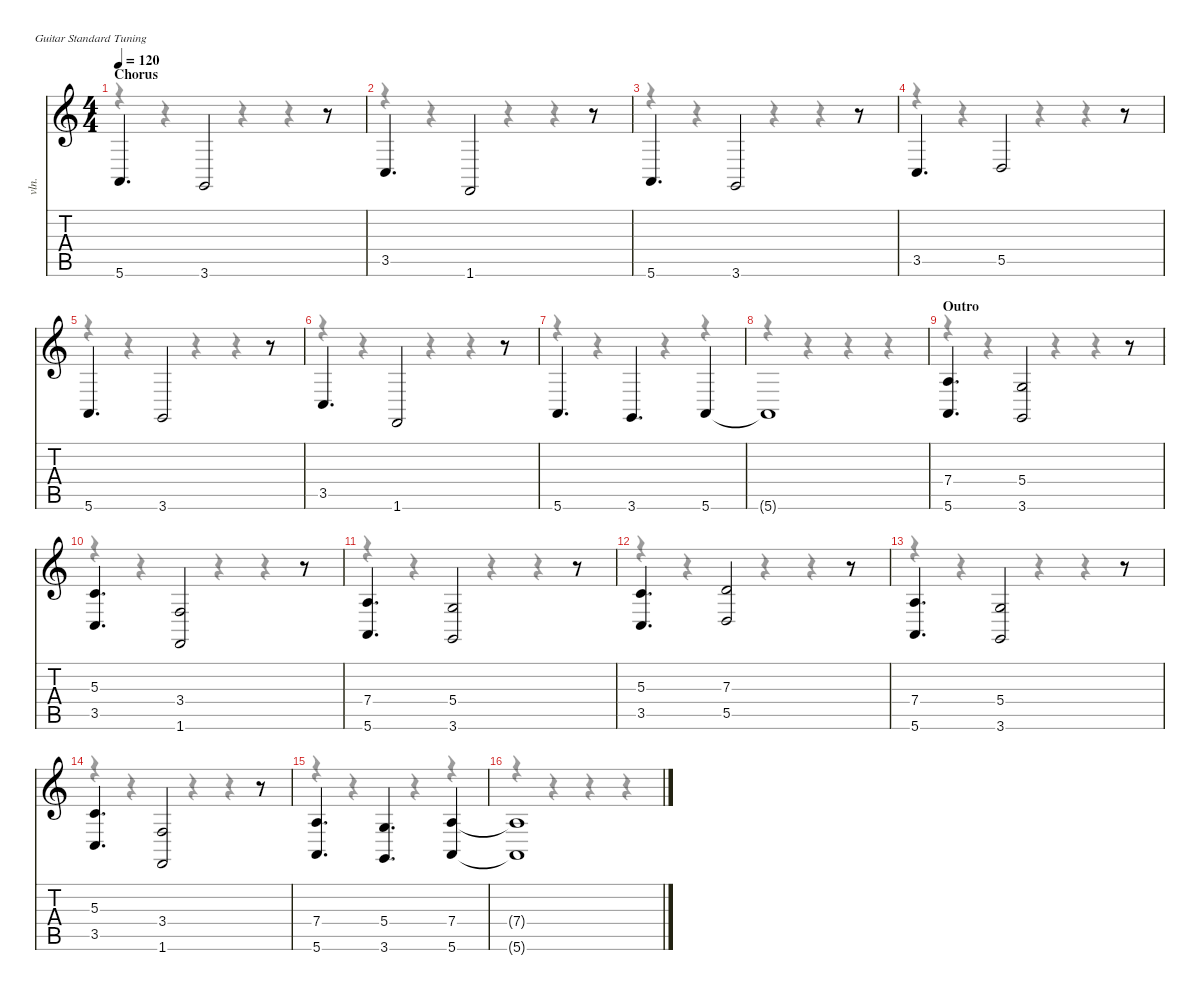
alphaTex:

\defaultSystemsLayout 4
\hideDynamics
\bracketExtendMode nobrackets
\track ("Pad" "vln.") {instrument stringensemble1}
\staff {score tabs}
\tuning (E4 B3 G3 D3 A2 E2)
\voice
\ts (4 4)
\section ("" "Chorus")
\tempo 120
\clef g2
\ks c
5.6.4{d dy f} 3.6.2 r.8 |
3.5.4{d} 1.6.2 r.8 |
5.6.4{d} 3.6.2 r.8 |
3.5.4{d} 5.5.2 r.8 |
5.6.4{d} 3.6.2 r.8 |
3.5.4{d} 1.6.2 r.8 |
5.6.4{d} 3.6.4{d} 5.6.4 |
5.6{t}.1 |
\section ("" "Outro")
(7.4 5.6).4{d} (5.4 3.6).2 r.8 |
(5.3 3.5).4{d} (3.4 1.6).2 r.8 |
(7.4 5.6).4{d} (5.4 3.6).2 r.8 |
(5.3 3.5).4{d} (7.3 5.5).2 r.8 |
(7.4 5.6).4{d} (5.4 3.6).2 r.8 |
(5.3 3.5).4{d} (3.4 1.6).2 r.8 |
(7.4 5.6).4{d} (5.4 3.6).4{d} (7.4 5.6).4 |
(7.4{t} 5.6{t}).1
\voice
\clef g2
\ottava regular
\simile none
\ks c
r.4{dy mf} r.4 r.4 r.4 |
r.4 r.4 r.4 r.4 |
r.4 r.4 r.4 r.4 |
r.4 r.4 r.4 r.4 |
r.4 r.4 r.4 r.4 |
r.4 r.4 r.4 r.4 |
r.4 r.4 r.4 r.4 |
r.4 r.4 r.4 r.4 |
r.4 r.4 r.4 r.4 |
r.4 r.4 r.4 r.4 |
r.4 r.4 r.4 r.4 |
r.4 r.4 r.4 r.4 |
r.4 r.4 r.4 r.4 |
r.4 r.4 r.4 r.4 |
r.4 r.4 r.4 r.4 |
r.4 r.4 r.4 r.4
